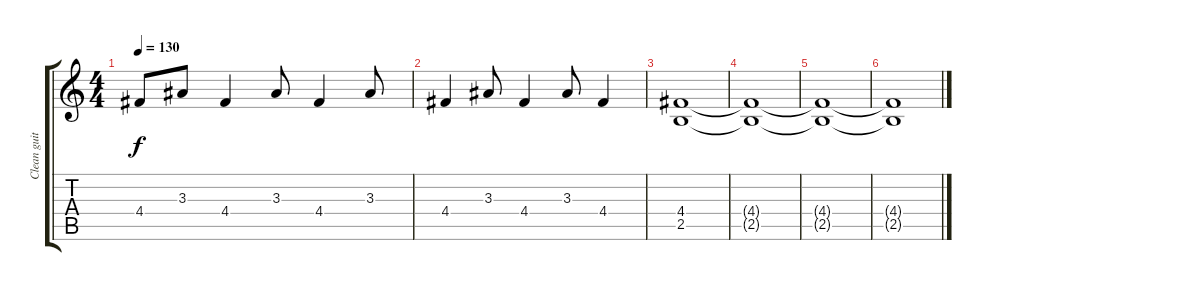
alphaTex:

\track ("Clean guitar 1" "Clean guit") {instrument electricguitarjazz}
\staff {score tabs}
\tuning (E4 B3 G3 D3 A2 E2) {hide}
\ts (4 4)
\tempo 130
\clef g2
\ks c
4.4.8{dy f} 3.3.8 4.4.4 3.3.8 4.4.4 3.3.8 |
4.4.4 3.3.8 4.4.4 3.3.8 4.4.4 |
(4.4 2.5).1 |
(4.4{t} 2.5{t}).1 |
(4.4{t} 2.5{t}).1 |
(4.4{t} 2.5{t}).1
